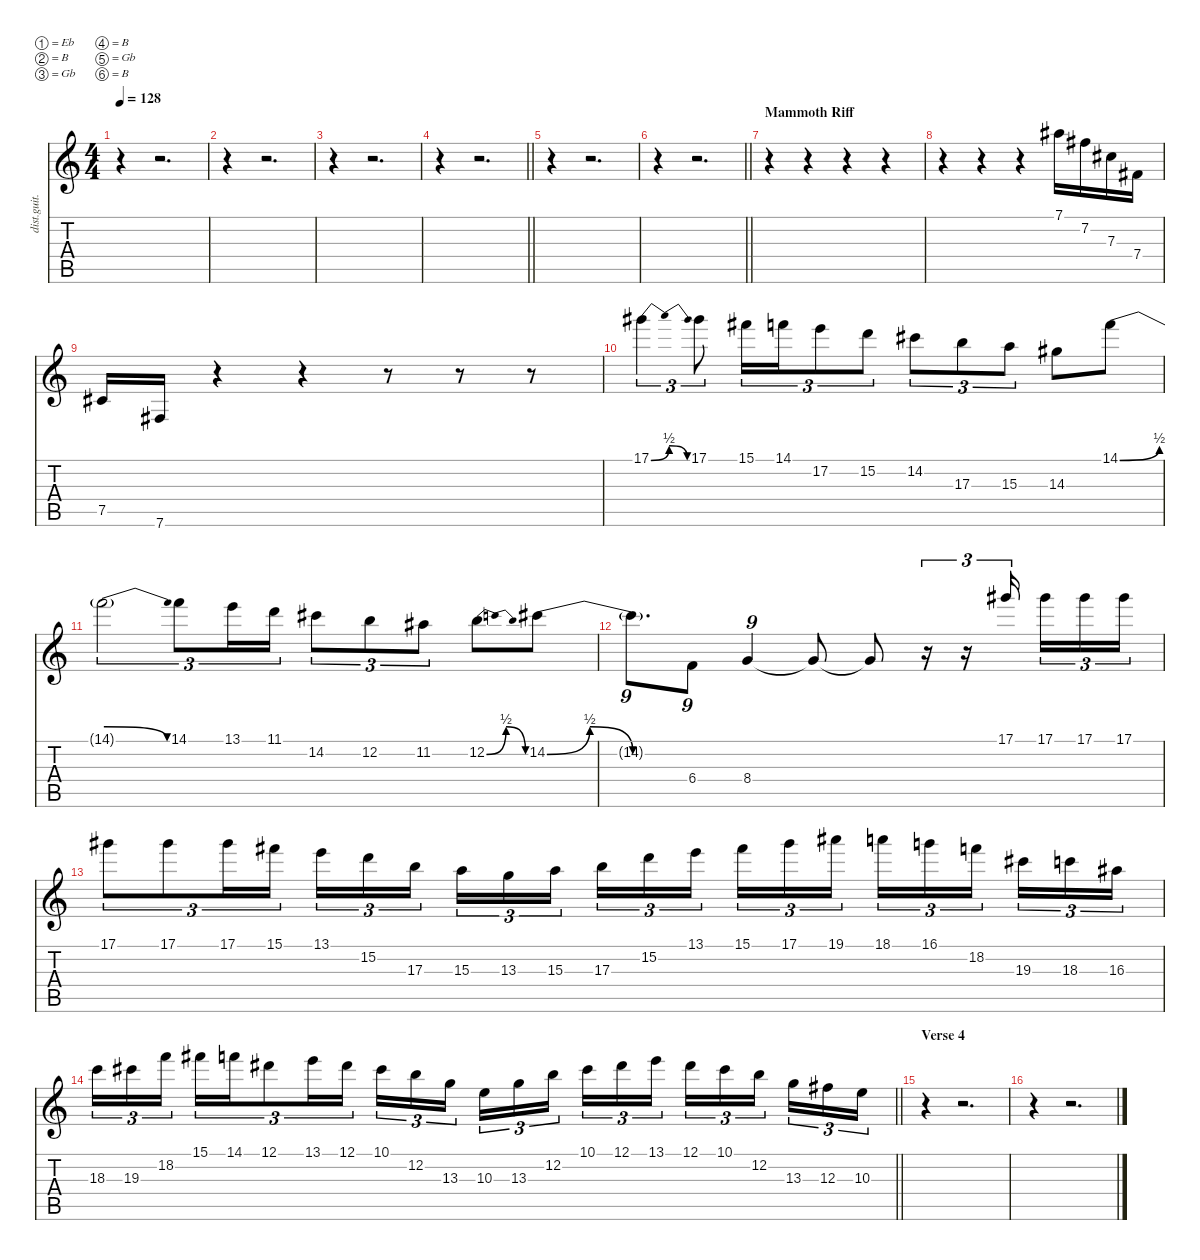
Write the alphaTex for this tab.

\defaultSystemsLayout 4
\hideDynamics
\bracketExtendMode nobrackets
\otherSystemsTrackNameOrientation horizontal
\track ("Garrett" "dist.guit.") {instrument distortionguitar}
\staff {score tabs}
\tuning (Eb4 B3 Gb3 B2 Gb2 B1)
\ts (4 4)
\tempo 128
\clef g2
\ks c
r.4{dy f beam Down} r.2{d beam Down} |
r.4{beam Down} r.2{d beam Down} |
r.4{beam Down} r.2{d beam Down} |
\barLineRight lightlight
r.4{beam Down} r.2{d beam Down} |
r.4{beam Down} r.2{d beam Down} |
\barLineRight lightlight
r.4{beam Down} r.2{d beam Down} |
\section ("" "Mammoth Riff")
r.4{beam Down} r.4{beam Down} r.4{beam Down} r.4{beam Down} |
r.4{beam Down} r.4{beam Down} r.4{beam Down} 7.1{acc #}.16{beam Down} 7.2{acc #}.16{beam Down} 7.3{acc #}.16{beam Down} 7.4{acc #}.16{beam Down} |
7.5{acc #}.16{beam Up} 7.6{acc #}.16{beam Up} r.4{beam Up} r.4{beam Up} r.8{beam Up} r.8{beam Up} r.8{beam Up} |
17.1{be (bendrelease 0 0 9.999999599999999 2 19.999999199999998 2 30 0) acc #}.4{tu (3 2) beam Down} 17.1{acc #}.8{tu (3 2) beam Down} 15.1{acc #}.16{tu (3 2) beam Down} 14.1.16{tu (3 2) beam Down} 17.2.8{tu (3 2) beam Down} 15.2.8{tu (3 2) beam Down} 14.2{acc #}.8{tu (3 2) beam Down} 17.3.8{tu (3 2) beam Down} 15.3.8{tu (3 2) beam Down} 14.3{acc #}.8{beam Down} 14.1{be (bend 0 0 60 2)}.8{beam Down} |
14.1{be (release 0 2 60 0) t}.2{tu (3 2) beam Down} 14.1.8{tu (3 2) beam Down} 13.1.16{tu (3 2) beam Down} 11.1.16{tu (3 2) beam Down} 14.2{acc #}.8{tu (3 2) beam Down} 12.2.8{tu (3 2) beam Down} 11.2{acc #}.8{tu (3 2) beam Down} 12.2{be (bendrelease 0 0 9.999999599999999 2 19.999999199999998 2 30 0)}.8{beam Down} 14.2{be (bendrelease 0 0 30 2 30 2 60 0) acc #}.8{beam Down} |
14.2{be (hold 0 0 60 0) t acc #}.8{d tu (9 8) beam Down} 6.4.8{tu (9 8) beam Up} 8.4.4{tu (9 8) beam Up} 8.4{t}.8{beam Up} 8.4{t}.8{beam Up} r.16{tu (3 2) beam Up} r.16{tu (3 2) beam Up} 17.1{acc #}.16{tu (3 2) beam Down} 17.1{acc #}.16{tu (3 2) beam Down} 17.1{acc #}.16{tu (3 2) beam Down} 17.1{acc #}.16{tu (3 2) beam Down} |
17.1{acc #}.8{tu (3 2) beam Down} 17.1{acc #}.8{tu (3 2) beam Down} 17.1{acc #}.16{tu (3 2) beam Down} 15.1{acc #}.16{tu (3 2) beam Down} 13.1.16{tu (3 2) beam Down} 15.2.16{tu (3 2) beam Down} 17.3.16{tu (3 2) beam Down} 15.3.16{tu (3 2) beam Down} 13.3.16{tu (3 2) beam Down} 15.3.16{tu (3 2) beam Down} 17.3.16{tu (3 2) beam Down} 15.2.16{tu (3 2) beam Down} 13.1.16{tu (3 2) beam Down} 15.1{acc #}.16{tu (3 2) beam Down} 17.1{acc #}.16{tu (3 2) beam Down} 19.1{acc #}.16{tu (3 2) beam Down} 18.1.16{tu (3 2) beam Down} 16.1.16{tu (3 2) beam Down} 18.2.16{tu (3 2) beam Down} 19.3{acc #}.16{tu (3 2) beam Down} 18.3.16{tu (3 2) beam Down} 16.3{acc #}.16{tu (3 2) beam Down} |
\barLineRight lightlight
18.3.16{tu (3 2) beam Down} 19.3{acc #}.16{tu (3 2) beam Down} 18.2.16{tu (3 2) beam Down} 15.1{acc #}.16{tu (3 2) beam Down} 14.1.16{tu (3 2) beam Down} 12.1{acc #}.8{tu (3 2) beam Down} 13.1.16{tu (3 2) beam Down} 12.1{acc #}.16{tu (3 2) beam Down} 10.1{acc #}.16{tu (3 2) beam Down} 12.2.16{tu (3 2) beam Down} 13.3.16{tu (3 2) beam Down} 10.3.16{tu (3 2) beam Down} 13.3.16{tu (3 2) beam Down} 12.2.16{tu (3 2) beam Down} 10.1{acc #}.16{tu (3 2) beam Down} 12.1{acc #}.16{tu (3 2) beam Down} 13.1.16{tu (3 2) beam Down} 12.1{acc #}.16{tu (3 2) beam Down} 10.1{acc #}.16{tu (3 2) beam Down} 12.2.16{tu (3 2) beam Down} 13.3.16{tu (3 2) beam Down} 12.3{acc #}.16{tu (3 2) beam Down} 10.3.16{tu (3 2) beam Down} |
\section ("" "Verse 4")
r.4{beam Down} r.2{d beam Down} |
r.4{beam Down} r.2{d beam Down}
